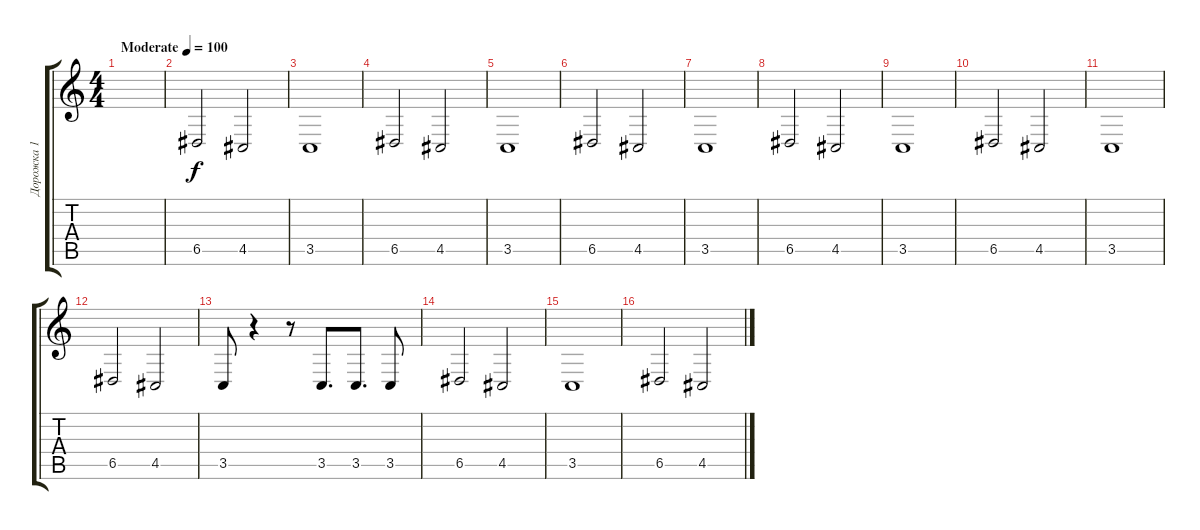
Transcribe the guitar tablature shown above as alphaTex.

\track ("Дорожка 1" "Дорожка 1") {instrument electricgrandpiano}
\staff {score tabs}
\tuning (E4 B3 G3 D3 A2 E2) {hide}
\ts (4 4)
\tempo (100 "Moderate")
\clef g2
\ks c
|
6.5.2 4.5.2 |
3.5.1 |
6.5.2 4.5.2 |
3.5.1 |
6.5.2 4.5.2 |
3.5.1 |
6.5.2 4.5.2 |
3.5.1 |
6.5.2 4.5.2 |
3.5.1 |
6.5.2 4.5.2 |
3.5.8 r.4 r.8 3.5.8{d} 3.5.8{d} 3.5.8 |
6.5.2 4.5.2 |
3.5.1 |
6.5.2 4.5.2
